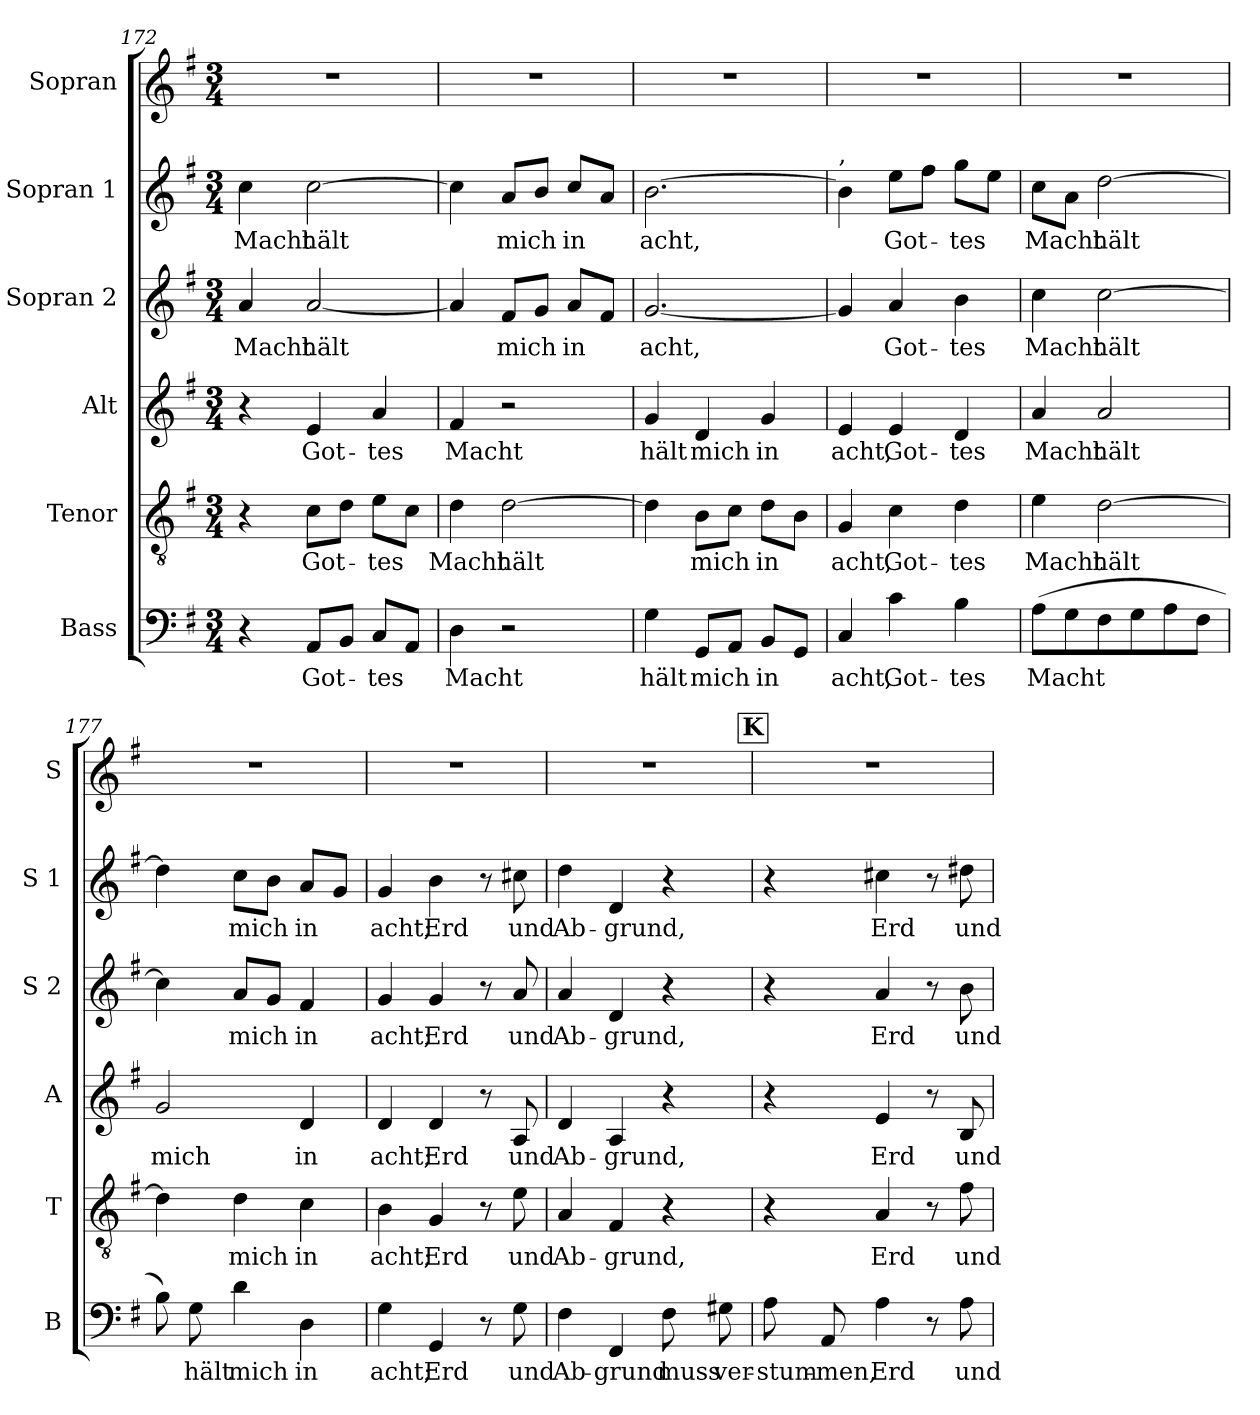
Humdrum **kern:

**kern	**text	**kern	**text	**kern	**text	**kern	**text	**kern	**text	**kern
*part6	*part6	*part5	*part5	*part4	*part4	*part3	*part3	*part2	*part2	*part1
*staff6	*staff6	*staff5	*staff5	*staff4	*staff4	*staff3	*staff3	*staff2	*staff2	*staff1
*I"Bass	*	*I"Tenor	*	*I"Alt	*	*I"Sopran 2	*	*I"Sopran 1	*	*I"Sopran
*I'B	*	*I'T	*	*I'A	*	*I'S 2	*	*I'S 1	*	*I'S
*clefF4	*	*clefGv2	*	*clefG2	*	*clefG2	*	*clefG2	*	*clefG2
*k[f#]	*	*k[f#]	*	*k[f#]	*	*k[f#]	*	*k[f#]	*	*k[f#]
*e:	*	*e:	*	*e:	*	*e:	*	*e:	*	*e:
*M3/4	*	*M3/4	*	*M3/4	*	*M3/4	*	*M3/4	*	*M3/4
=172	=172	=172	=172	=172	=172	=172	=172	=172	=172	=172
4r	.	4r	.	4r	.	4a/	Macht	4cc\	Macht	2.r
8AA/L	Got-	8c\L	Got-	4e/	Got-	[2a/	hält	[2cc\	hält	.
8BB/J	.	8d\J	.	.	.	.	.	.	.	.
8C/L	-tes	8e\L	-tes	4a/	-tes	.	.	.	.	.
8AA/J	.	8c\J	.	.	.	.	.	.	.	.
=173	=173	=173	=173	=173	=173	=173	=173	=173	=173	=173
4D\	Macht	4d\	Macht	4f#/	Macht	4a/]	.	4cc\]	.	2.r
2r	.	[2d\	hält	2r	.	8f#/L	mich	8a/L	mich	.
.	.	.	.	.	.	8g/J	.	8b/J	.	.
.	.	.	.	.	.	8a/L	in	8cc/L	in	.
.	.	.	.	.	.	8f#/J	.	8a/J	.	.
=174	=174	=174	=174	=174	=174	=174	=174	=174	=174	=174
4G\	hält	4d\]	.	4g/	hält	[2.g/	acht,	[2.b\	acht,	2.r
8GG/L	mich	8B\L	mich	4d/	mich	.	.	.	.	.
8AA/J	.	8c\J	.	.	.	.	.	.	.	.
8BB/L	in	8d\L	in	4g/	in	.	.	.	.	.
8GG/J	.	8B\J	.	.	.	.	.	.	.	.
!!LO:LB:g=z
=175	=175	=175	=175	=175	=175	=175	=175	=175	=175	=175
!	!	!	!	!	!	!	!	!LO:TX:a:t=,	!	!
4C/	acht,	4G/	acht,	4e/	acht,	4g/]	.	4b\]	.	2.r
4c\	Got-	4c\	Got-	4e/	Got-	4a/	Got-	8ee\L	Got-	.
.	.	.	.	.	.	.	.	8ff#\J	.	.
4B\	-tes	4d\	-tes	4d/	-tes	4b\	-tes	8gg\L	-tes	.
.	.	.	.	.	.	.	.	8ee\J	.	.
=176	=176	=176	=176	=176	=176	=176	=176	=176	=176	=176
(8A\L	Macht	4e\	Macht	4a/	Macht	4cc\	Macht	8cc\L	Macht	2.r
8G\	.	.	.	.	.	.	.	8a\J	.	.
8F#\	.	[2d\	hält	2a/	hält	[2cc\	hält	[2dd\	hält	.
8G\	.	.	.	.	.	.	.	.	.	.
8A\	.	.	.	.	.	.	.	.	.	.
8F#\J	.	.	.	.	.	.	.	.	.	.
=177	=177	=177	=177	=177	=177	=177	=177	=177	=177	=177
8B\)	.	4d\]	.	2g/	mich	4cc\]	.	4dd\]	.	2.r
8G\	hält	.	.	.	.	.	.	.	.	.
4d\	mich	4d\	mich	.	.	8a/L	mich	8cc\L	mich	.
.	.	.	.	.	.	8g/J	.	8b\J	.	.
4D\	in	4c\	in	4d/	in	4f#/	in	8a/L	in	.
.	.	.	.	.	.	.	.	8g/J	.	.
=178	=178	=178	=178	=178	=178	=178	=178	=178	=178	=178
4G\	acht;	4B\	acht;	4d/	acht;	4g/	acht;	4g/	acht;	2.r
4GG/	Erd	4G/	Erd	4d/	Erd	4g/	Erd	4b\	Erd	.
8r	.	8r	.	8r	.	8r	.	8r	.	.
8G\	und	8e\	und	8A/	und	8a/	und	8cc#X\	und	.
=179	=179	=179	=179	=179	=179	=179	=179	=179	=179	=179
4F#\	Ab-	4A/	Ab-	4d/	Ab-	4a/	Ab-	4dd\	Ab-	2.r
4FF#/	-grund	4F#/	-grund,	4A/	-grund,	4d/	-grund,	4d/	-grund,	.
8F#\	muss	4r	.	4r	.	4r	.	4r	.	.
8G#X\	ver-	.	.	.	.	.	.	.	.	.
!!LO:PB:g=z
!!LO:REH:place=s1:b:B:fs=14:t=K
=180	=180	=180	=180	=180	=180	=180	=180	=180	=180	=180
8A\	-stum-	4r	.	4r	.	4r	.	4r	.	2.r
8AA/	-men,	.	.	.	.	.	.	.	.	.
4A\	Erd	4A/	Erd	4e/	Erd	4a/	Erd	4cc#X\	Erd	.
8r	.	8r	.	8r	.	8r	.	8r	.	.
8A\	und	8f#\	und	8B/	und	8b\	und	8dd#X\	und	.
=	=	=	=	=	=	=	=	=	=	=
*-	*-	*-	*-	*-	*-	*-	*-	*-	*-	*-
